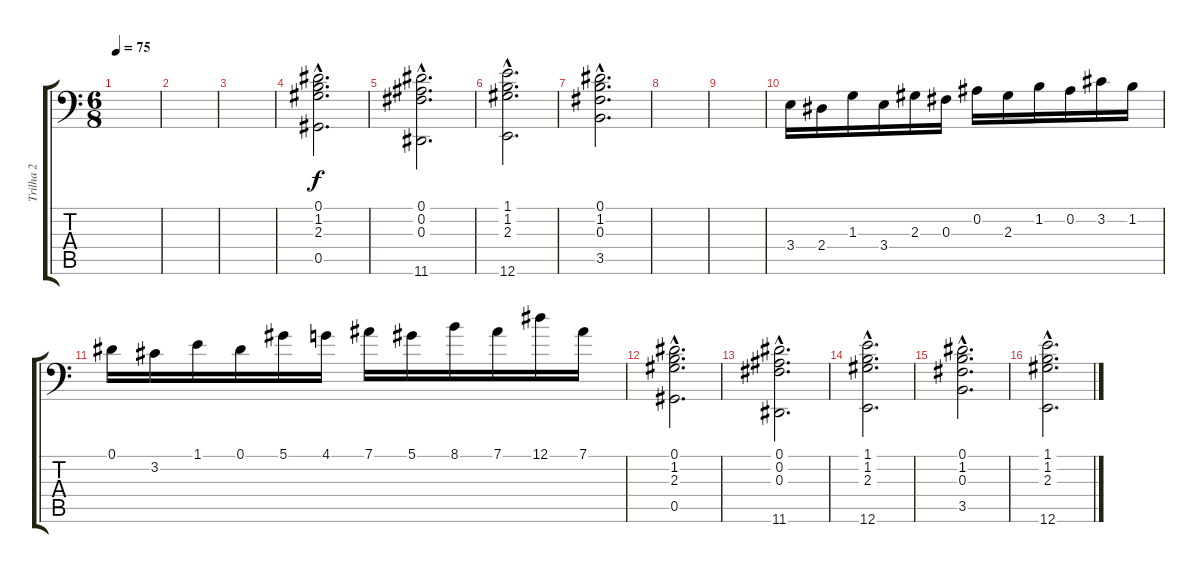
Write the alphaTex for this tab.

\track ("Trilha 2" "Trilha 2") {instrument acousticgrandpiano}
\staff {score tabs}
\tuning (Eb4 Bb3 Gb3 Db3 Ab2 E1) {hide}
\ts (6 8)
\tempo 75
\clef f4
\ks c
|
|
|
(0.1{hac} 1.2{hac} 2.3{hac} 0.5{hac}).2{d} |
(0.1{hac} 0.2{hac} 0.3{hac} 11.6{hac}).2{d} |
(1.1{hac} 1.2{hac} 2.3{hac} 12.6{hac}).2{d} |
(0.1{hac} 1.2{hac} 0.3{hac} 3.5{hac}).2{d} |
|
|
3.4.16 2.4.16 1.3.16 3.4.16 2.3.16 0.3.16 0.2.16 2.3.16 1.2.16 0.2.16 3.2.16 1.2.16 |
0.1.16 3.2.16 1.1.16 0.1.16 5.1.16 4.1.16 7.1.16 5.1.16 8.1.16 7.1.16 12.1.16 7.1.16 |
(0.1{hac} 1.2{hac} 2.3{hac} 0.5{hac}).2{d} |
(0.1{hac} 0.2{hac} 0.3{hac} 11.6{hac}).2{d} |
(1.1{hac} 1.2{hac} 2.3{hac} 12.6{hac}).2{d} |
(0.1{hac} 1.2{hac} 0.3{hac} 3.5{hac}).2{d} |
(1.1{hac} 1.2{hac} 2.3{hac} 12.6{hac}).2{d}
